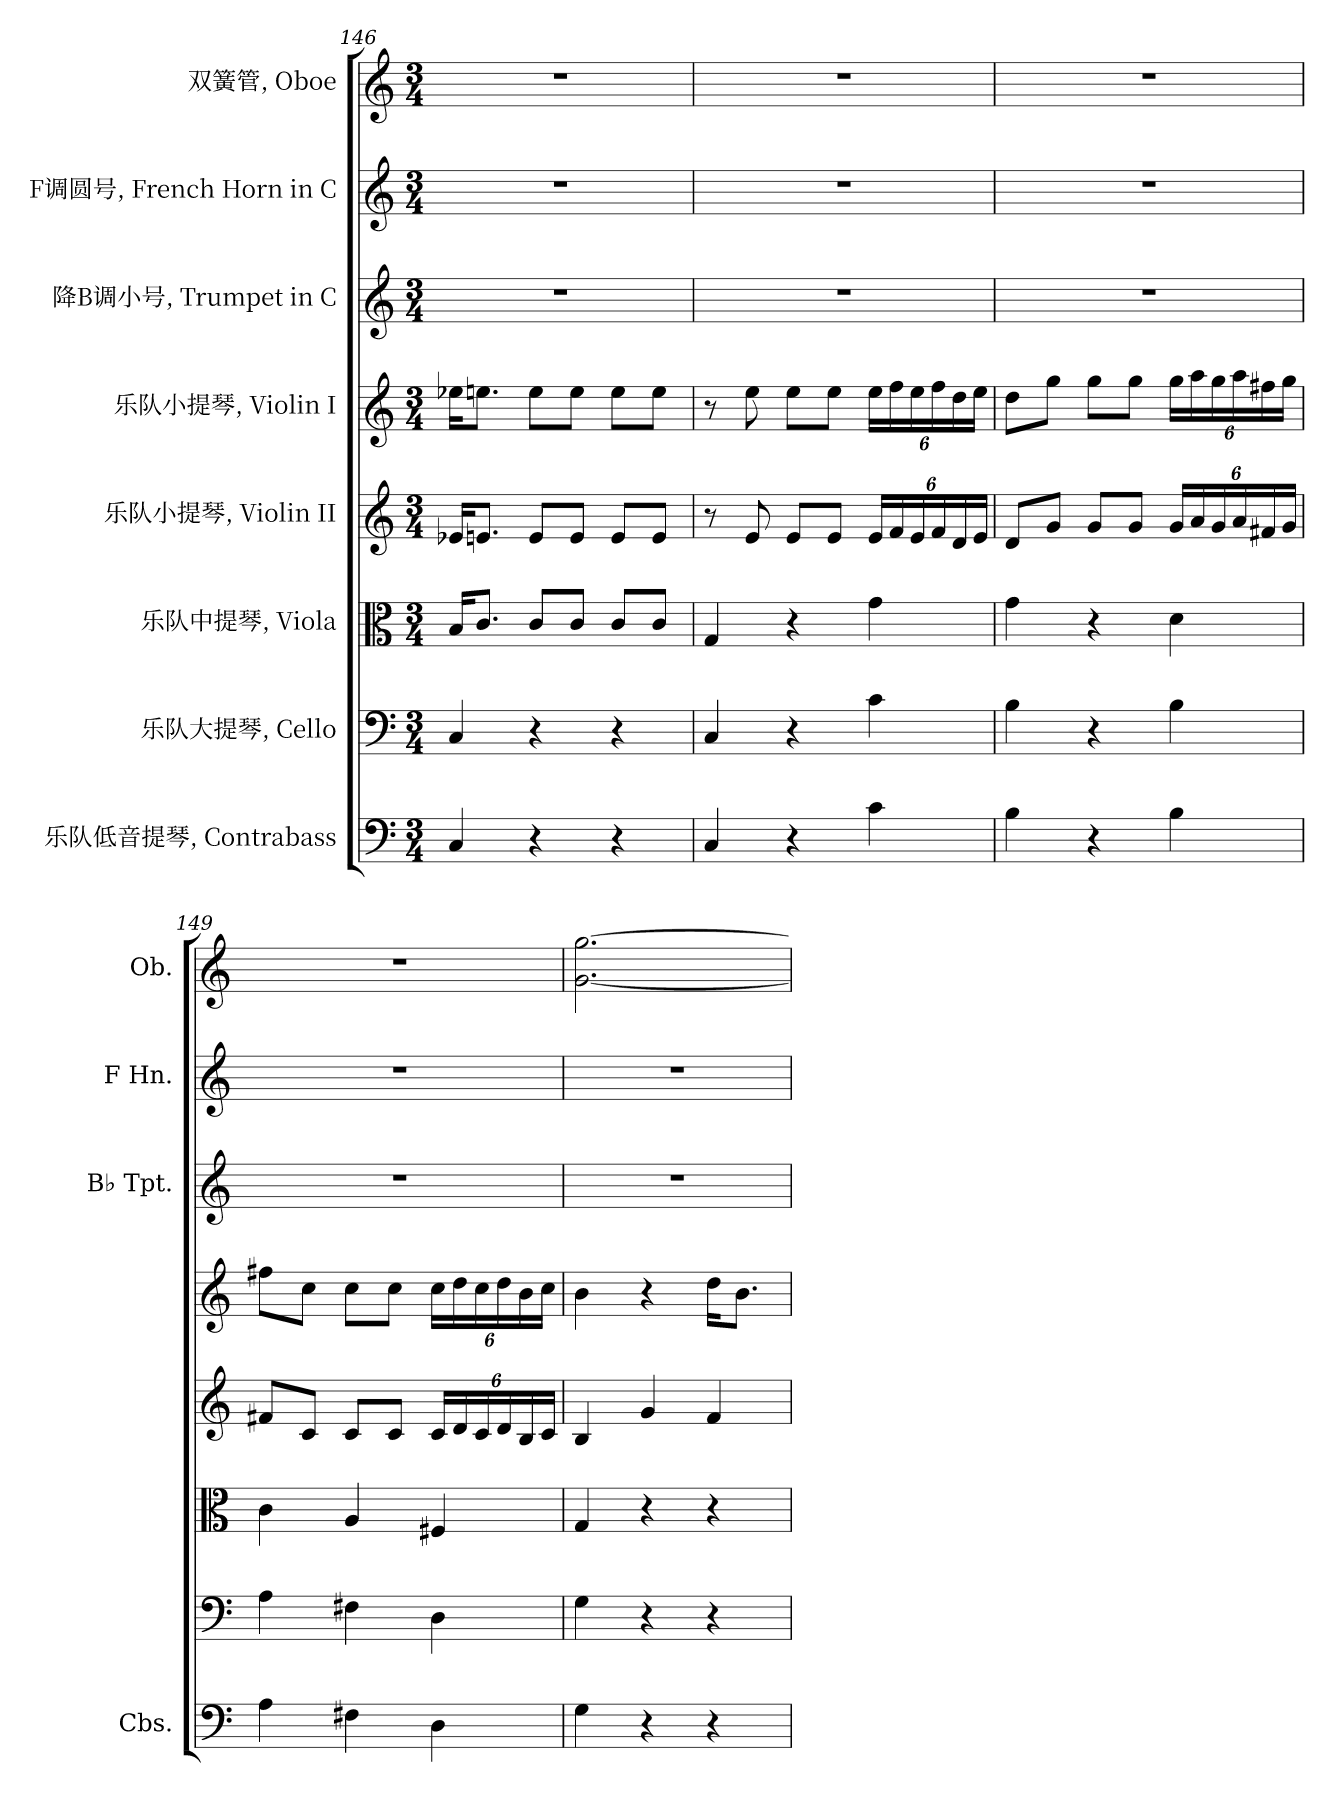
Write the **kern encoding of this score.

**kern	**kern	**kern	**kern	**kern	**kern	**kern	**kern
*part8	*part7	*part6	*part5	*part4	*part3	*part2	*part1
*staff8	*staff7	*staff6	*staff5	*staff4	*staff3	*staff2	*staff1
*I"乐队低音提琴, Contrabass	*I"乐队大提琴, Cello	*I"乐队中提琴, Viola	*I"乐队小提琴, Violin II	*I"乐队小提琴, Violin I	*I"降B调小号, Trumpet in C	*I"F调圆号, French Horn in C	*I"双簧管, Oboe
*I'Cbs.	*	*	*	*	*I'B♭ Tpt.	*I'F Hn.	*I'Ob.
*clefF4	*clefF4	*clefC3	*clefG2	*clefG2	*clefG2	*clefG2	*clefG2
*ITrd7c12	*	*	*	*	*ITrd1c2	*ITrd4c7	*
*k[]	*k[]	*k[]	*k[]	*k[]	*k[b-e-]	*k[b-]	*k[]
*M3/4	*M3/4	*M3/4	*M3/4	*M3/4	*M3/4	*M3/4	*M3/4
=146	=146	=146	=146	=146	=146	=146	=146
4CC/	4C/	16B/KL	16e-X/KL	16ee-X\KL	2.r	2.r	2.r
.	.	8.c/J	8.en/J	8.een\J	.	.	.
4r	4r	8c/L	8e/L	8ee\L	.	.	.
.	.	8c/J	8e/J	8ee\J	.	.	.
4r	4r	8c/L	8e/L	8ee\L	.	.	.
.	.	8c/J	8e/J	8ee\J	.	.	.
!!LO:PB:g=z
=147	=147	=147	=147	=147	=147	=147	=147
4CC/	4C/	4G/	8r	8r	2.r	2.r	2.r
.	.	.	8e/	8ee\	.	.	.
4r	4r	4r	8e/L	8ee\L	.	.	.
.	.	.	8e/J	8ee\J	.	.	.
*	*	*	*Xbrackettup	*Xbrackettup	*	*	*
4C\	4c\	4g\	24e/LL	24ee\LL	.	.	.
.	.	.	24f/	24ff\	.	.	.
.	.	.	24e/	24ee\	.	.	.
.	.	.	24f/	24ff\	.	.	.
.	.	.	24d/	24dd\	.	.	.
.	.	.	24e/JJ	24ee\JJ	.	.	.
=148	=148	=148	=148	=148	=148	=148	=148
4BB\	4B\	4g\	8d/L	8dd\L	2.r	2.r	2.r
.	.	.	8g/J	8gg\J	.	.	.
4r	4r	4r	8g/L	8gg\L	.	.	.
.	.	.	8g/J	8gg\J	.	.	.
4BB\	4B\	4d\	24g/LL	24gg\LL	.	.	.
.	.	.	24a/	24aa\	.	.	.
.	.	.	24g/	24gg\	.	.	.
.	.	.	24a/	24aa\	.	.	.
.	.	.	24f#X/	24ff#X\	.	.	.
.	.	.	24g/JJ	24gg\JJ	.	.	.
=149	=149	=149	=149	=149	=149	=149	=149
4AA\	4A\	4c\	8f#X/L	8ff#X\L	2.r	2.r	2.r
.	.	.	8c/J	8cc\J	.	.	.
4FF#X\	4F#X\	4A/	8c/L	8cc\L	.	.	.
.	.	.	8c/J	8cc\J	.	.	.
4DD\	4D\	4F#X/	24c/LL	24cc\LL	.	.	.
.	.	.	24d/	24dd\	.	.	.
.	.	.	24c/	24cc\	.	.	.
.	.	.	24d/	24dd\	.	.	.
.	.	.	24B/	24b\	.	.	.
.	.	.	24c/JJ	24cc\JJ	.	.	.
=150	=150	=150	=150	=150	=150	=150	=150
4GG\	4G\	4G/	4B/	4b\	2.r	2.r	[2.g\ [2.gg\
4r	4r	4r	4g/	4r	.	.	.
4r	4r	4r	4f/	16dd\KL	.	.	.
.	.	.	.	8.b\J	.	.	.
=	=	=	=	=	=	=	=
*-	*-	*-	*-	*-	*-	*-	*-
